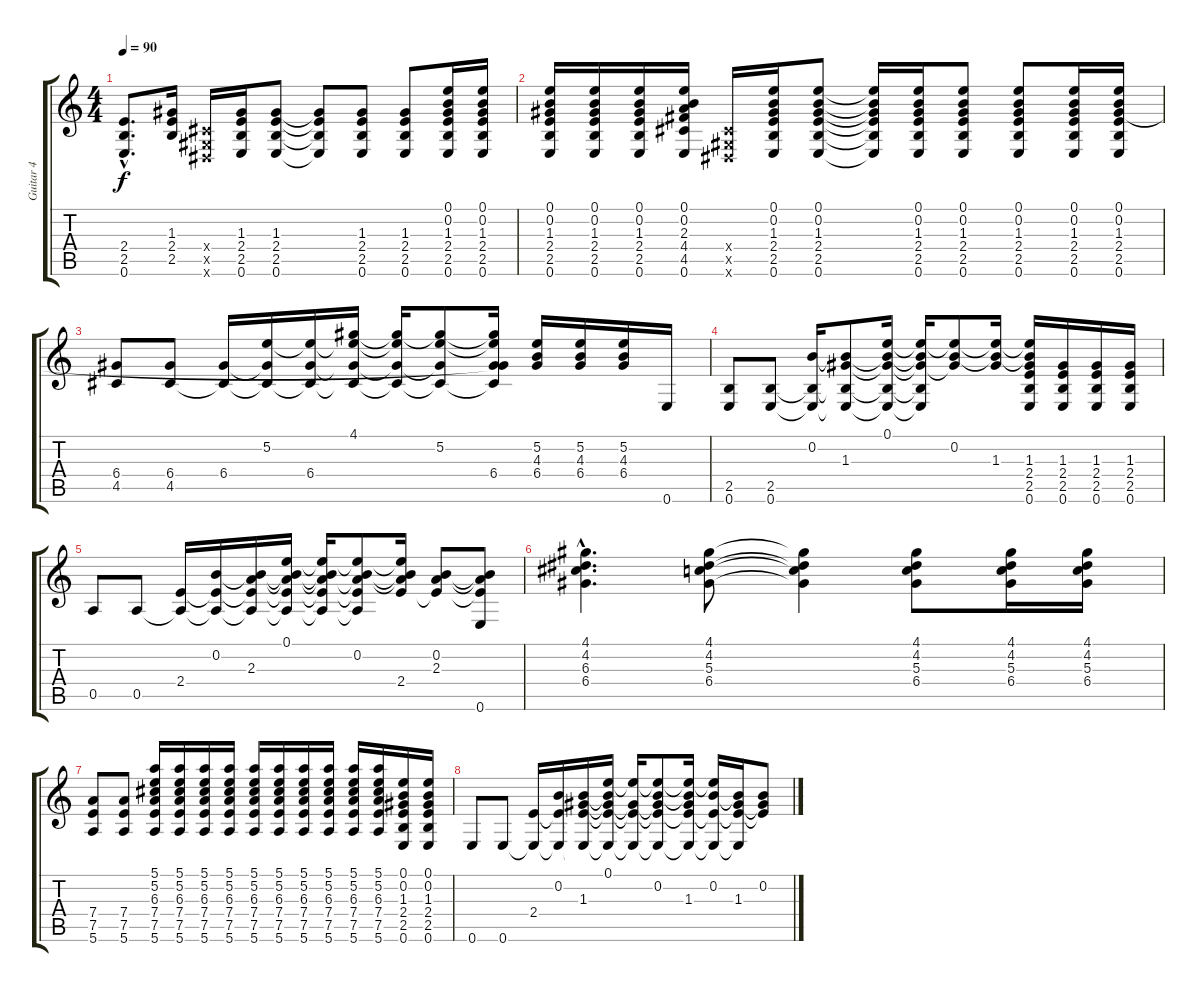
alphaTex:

\track ("Guitar 4" "Guitar 4") {instrument overdrivenguitar}
\staff {score tabs}
\tuning (E4 B3 G3 D3 A2 E2) {hide}
\ts (4 4)
\tempo 90
\clef g2
\ks c
(2.4{hac} 2.5{hac} 0.6{hac}).8{d dy f} (1.3 2.4 2.5).16 (-1.4{x} -1.5{x} -1.6{x}).16 (1.3 2.4 2.5 0.6).16 (1.3 2.4 2.5 0.6).8 (1.3{t} 2.4{t} 2.5{t} 0.6{t}).8 (1.3 2.4 2.5 0.6).8 (1.3 2.4 2.5 0.6).8 (0.1 0.2 1.3 2.4 2.5 0.6).16 (0.1 0.2 1.3 2.4 2.5 0.6).16 |
(0.1 0.2 1.3 2.4 2.5 0.6).16 (0.1 0.2 1.3 2.4 2.5 0.6).16 (0.1 0.2 1.3 2.4 2.5 0.6).16 (0.1 0.2 2.3 4.4 4.5 0.6).16 (-1.4{x} -1.5{x} -1.6{x}).16 (0.1 0.2 1.3 2.4 2.5 0.6).16 (0.1 0.2 1.3 2.4 2.5 0.6).8 (0.1{t} 0.2{t} 1.3{t} 2.4{t} 2.5{t} 0.6{t}).16 (0.1 0.2 1.3 2.4 2.5 0.6).16 (0.1 0.2 1.3 2.4 2.5 0.6).8 (0.1 0.2 1.3 2.4 2.5 0.6).8 (0.1 0.2 1.3 2.4 2.5 0.6).16 (0.1 0.2 1.3 2.4 2.5 0.6).16 |
(6.4 4.5).8 (6.4 4.5).8 (6.4 4.5{t}).16 (5.2 6.4{t} 4.5{t}).16 (5.2{t} 6.4 4.5{t}).16 (4.1 5.2{t} 6.4{t} 4.5{t}).16 (4.1{t} 5.2{t} 6.4{t} 4.5{t}).16 (4.1{t} 5.2 6.4{t} 4.5{t}).8 (4.1{t} 5.2{t} 1.3{t} 6.4 4.5{t}).16 (5.2 4.3 6.4).16 (5.2 4.3 6.4).16 (5.2 4.3 6.4).16 0.6.16 |
(2.5 0.6).8 (2.5 0.6).8 (0.2 2.5{t} 0.6{t}).16 (0.2{t} 1.3 2.5{t} 0.6{t}).8 (0.1 0.2{t} 1.3{t} 2.5{t} 0.6{t}).16 (0.1{t} 0.2{t} 1.3{t} 2.5{t} 0.6{t}).16 (0.1{t} 0.2 1.3{t}).8 (0.1{t} 0.2{t} 1.3).16 (0.1{t} 0.2{t} 1.3 2.4 2.5 0.6).16 (1.3 2.4 2.5 0.6).16 (1.3 2.4 2.5 0.6).16 (1.3 2.4 2.5 0.6).16 |
0.5.8 0.5.8 (2.4 0.5{t}).16 (0.2 2.4{t} 0.5{t}).16 (0.2{t} 2.3 2.4{t} 0.5{t}).16 (0.1 0.2{t} 2.3{t} 2.4{t} 0.5{t}).16 (0.1{t} 0.2{t} 2.3{t} 2.4{t} 0.5{t}).16 (0.1{t} 0.2 2.3{t} 2.4{t} 0.5{t}).8 (0.1{t} 0.2{t} 2.3{t} 2.4).16 (0.2 2.3 2.4{t}).8 (0.2{t} 2.3{t} 2.4{t} 0.6).8 |
(4.1{hac} 4.2{hac} 6.3{hac} 6.4{hac}).4{d} (4.1 4.2 5.3 6.4).8 (4.1{t} 4.2{t} 5.3{t} 6.4{t}).4 (4.1 4.2 5.3 6.4).8 (4.1 4.2 5.3 6.4).16 (4.1 4.2 5.3 6.4).16 |
(7.4 7.5 5.6).8 (7.4 7.5 5.6).8 (5.1 5.2 6.3 7.4 7.5 5.6).16 (5.1 5.2 6.3 7.4 7.5 5.6).16 (5.1 5.2 6.3 7.4 7.5 5.6).16 (5.1 5.2 6.3 7.4 7.5 5.6).16 (5.1 5.2 6.3 7.4 7.5 5.6).16 (5.1 5.2 6.3 7.4 7.5 5.6).16 (5.1 5.2 6.3 7.4 7.5 5.6).16 (5.1 5.2 6.3 7.4 7.5 5.6).16 (5.1 5.2 6.3 7.4 7.5 5.6).16 (5.1 5.2 6.3 7.4 7.5 5.6).16 (0.1 0.2 1.3 2.4 2.5 0.6).16 (0.1 0.2 1.3 2.4 2.5 0.6).16 |
0.6.8 0.6.8 (2.4 0.6{t}).16 (0.2 2.4{t} 0.6{t}).16 (0.2{t} 1.3 2.4{t} 0.6{t}).16 (0.1 0.2{t} 1.3{t} 2.4{t} 0.6{t}).16 (0.1{t} 1.3{t} 2.4{t} 0.6{t}).16 (0.1{t} 0.2 1.3{t} 2.4{t} 0.6{t}).8 (0.1{t} 0.2{t} 1.3 2.4{t} 0.6{t}).16 (0.1{t} 0.2 2.4{t} 0.6{t}).16 (0.2{t} 1.3 2.4{t} 0.6{t}).16 (0.2 1.3{t} 2.4{t}).8
